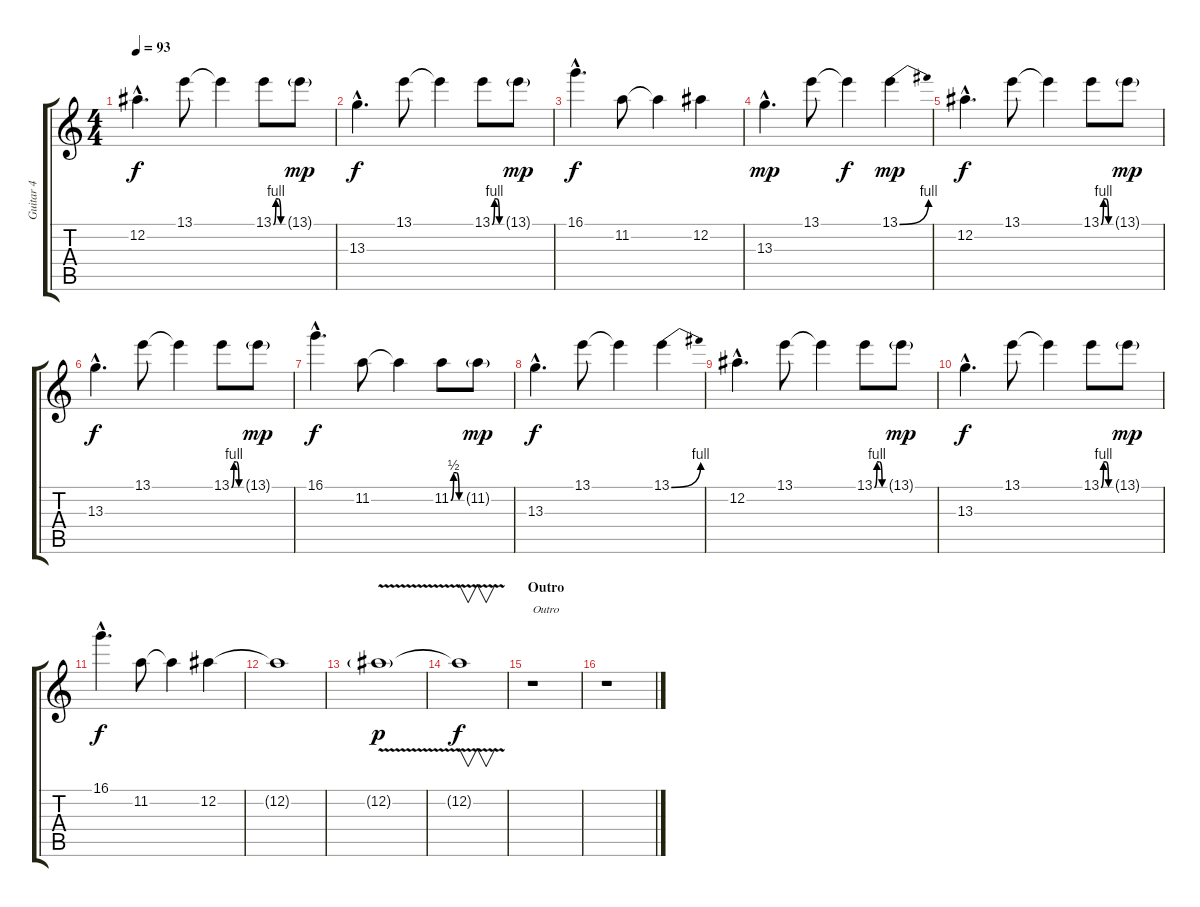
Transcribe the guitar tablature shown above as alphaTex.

\track ("Guitar 4" "Guitar 4") {instrument distortionguitar}
\staff {score tabs}
\tuning (Eb4 Bb3 Gb3 Db3 Ab2 Eb2) {hide}
\ts (4 4)
\tempo 93
\clef g2
\ks c
12.2{hac}.4{d dy f} 13.1.8 13.1{t}.4 13.1{be (custom 0 0 15 4 30 4 45 0 60 0)}.8 13.1{g}.8{dy mp} |
13.3{hac}.4{d dy f} 13.1.8 13.1{t}.4 13.1{be (custom 0 0 15 4 30 4 45 0 60 0)}.8 13.1{g}.8{dy mp} |
16.1{hac}.4{d dy f} 11.2.8 11.2{t}.4 12.2.4 |
13.3{hac}.4{d dy mp} 13.1.8 13.1{t}.4{dy f} 13.1{be (bend 0 0 60 4)}.4{dy mp} |
12.2{hac}.4{d dy f} 13.1.8 13.1{t}.4 13.1{be (custom 0 0 15 4 30 4 45 0 60 0)}.8 13.1{g}.8{dy mp} |
13.3{hac}.4{d dy f} 13.1.8 13.1{t}.4 13.1{be (custom 0 0 15 4 30 4 45 0 60 0)}.8 13.1{g}.8{dy mp} |
16.1{hac}.4{d dy f} 11.2.8 11.2{t}.4 11.2{be (custom 0 0 15 2 30 2 45 0 60 0)}.8 11.2{g}.8{dy mp} |
13.3{hac}.4{d dy f} 13.1.8 13.1{t}.4 13.1{be (bend 0 0 60 4)}.4 |
12.2{hac}.4{d} 13.1.8 13.1{t}.4 13.1{be (custom 0 0 15 4 30 4 45 0 60 0)}.8 13.1{g}.8{dy mp} |
13.3{hac}.4{d dy f} 13.1.8 13.1{t}.4 13.1{be (custom 0 0 15 4 30 4 45 0 60 0)}.8 13.1{g}.8{dy mp} |
16.1{hac}.4{d dy f} 11.2.8 11.2{t}.4 12.2.4 |
12.2{t}.1 |
12.2{v g}.1{dy p} |
12.2{t}.1{v dy f} |
\section ("" "Outro")
r.1{txt "Outro"} |
r.1
